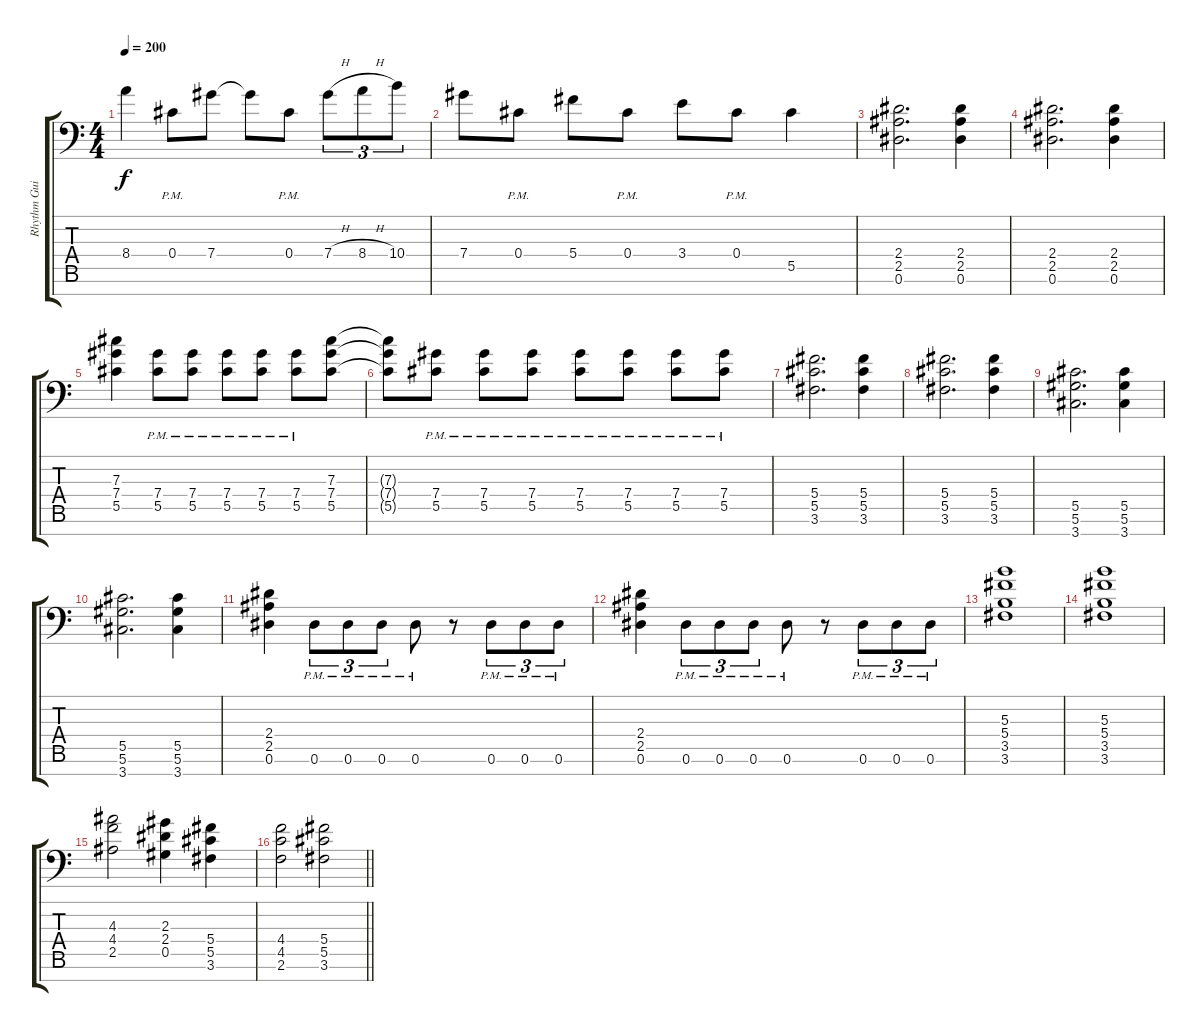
\track ("Rhythm Guitar" "Rhythm Gui") {instrument distortionguitar}
\staff {score tabs}
\tuning (Eb4 Bb3 Gb3 Db3 Ab2 Eb2 Bb1) {hide}
\ts (4 4)
\tempo 200
\clef f4
\ks c
8.4.4{dy f} 0.4{pm}.8 7.4.8 7.4{t}.8 0.4{pm}.8 7.4{h}.8{tu (3 2)} 8.4{h}.8{tu (3 2)} 10.4.8{tu (3 2)} |
7.4.8 0.4{pm}.8 5.4.8 0.4{pm}.8 3.4.8 0.4{pm}.8 5.5.4 |
(2.4 2.5 0.6).2{d} (2.4 2.5 0.6).4 |
(2.4 2.5 0.6).2{d} (2.4 2.5 0.6).4 |
(7.3 7.4 5.5).4 (7.4{pm} 5.5{pm}).8 (7.4{pm} 5.5{pm}).8 (7.4{pm} 5.5{pm}).8 (7.4{pm} 5.5{pm}).8 (7.4{pm} 5.5{pm}).8 (7.3 7.4 5.5).8 |
(7.3{t} 7.4{t} 5.5{t}).8 (7.4{pm} 5.5{pm}).8 (7.4{pm} 5.5{pm}).8 (7.4{pm} 5.5{pm}).8 (7.4{pm} 5.5{pm}).8 (7.4{pm} 5.5{pm}).8 (7.4{pm} 5.5{pm}).8 (7.4{pm} 5.5{pm}).8 |
(5.4 5.5 3.6).2{d} (5.4 5.5 3.6).4 |
(5.4 5.5 3.6).2{d} (5.4 5.5 3.6).4 |
(5.5 5.6 3.7).2{d} (5.5 5.6 3.7).4 |
(5.5 5.6 3.7).2{d} (5.5 5.6 3.7).4 |
(2.4 2.5 0.6).4 0.6{pm}.8{tu (3 2)} 0.6{pm}.8{tu (3 2)} 0.6{pm}.8{tu (3 2)} 0.6{pm}.8 r.8 0.6{pm}.8{tu (3 2)} 0.6{pm}.8{tu (3 2)} 0.6{pm}.8{tu (3 2)} |
(2.4 2.5 0.6).4 0.6{pm}.8{tu (3 2)} 0.6{pm}.8{tu (3 2)} 0.6{pm}.8{tu (3 2)} 0.6{pm}.8 r.8 0.6{pm}.8{tu (3 2)} 0.6{pm}.8{tu (3 2)} 0.6{pm}.8{tu (3 2)} |
(5.3 5.4 3.5 3.6).1 |
(5.3 5.4 3.5 3.6).1 |
(4.3 4.4 2.5).2 (2.3 2.4 0.5).4 (5.4 5.5 3.6).4 |
\barLineRight lightlight
(4.4 4.5 2.6).2 (5.4 5.5 3.6).2
